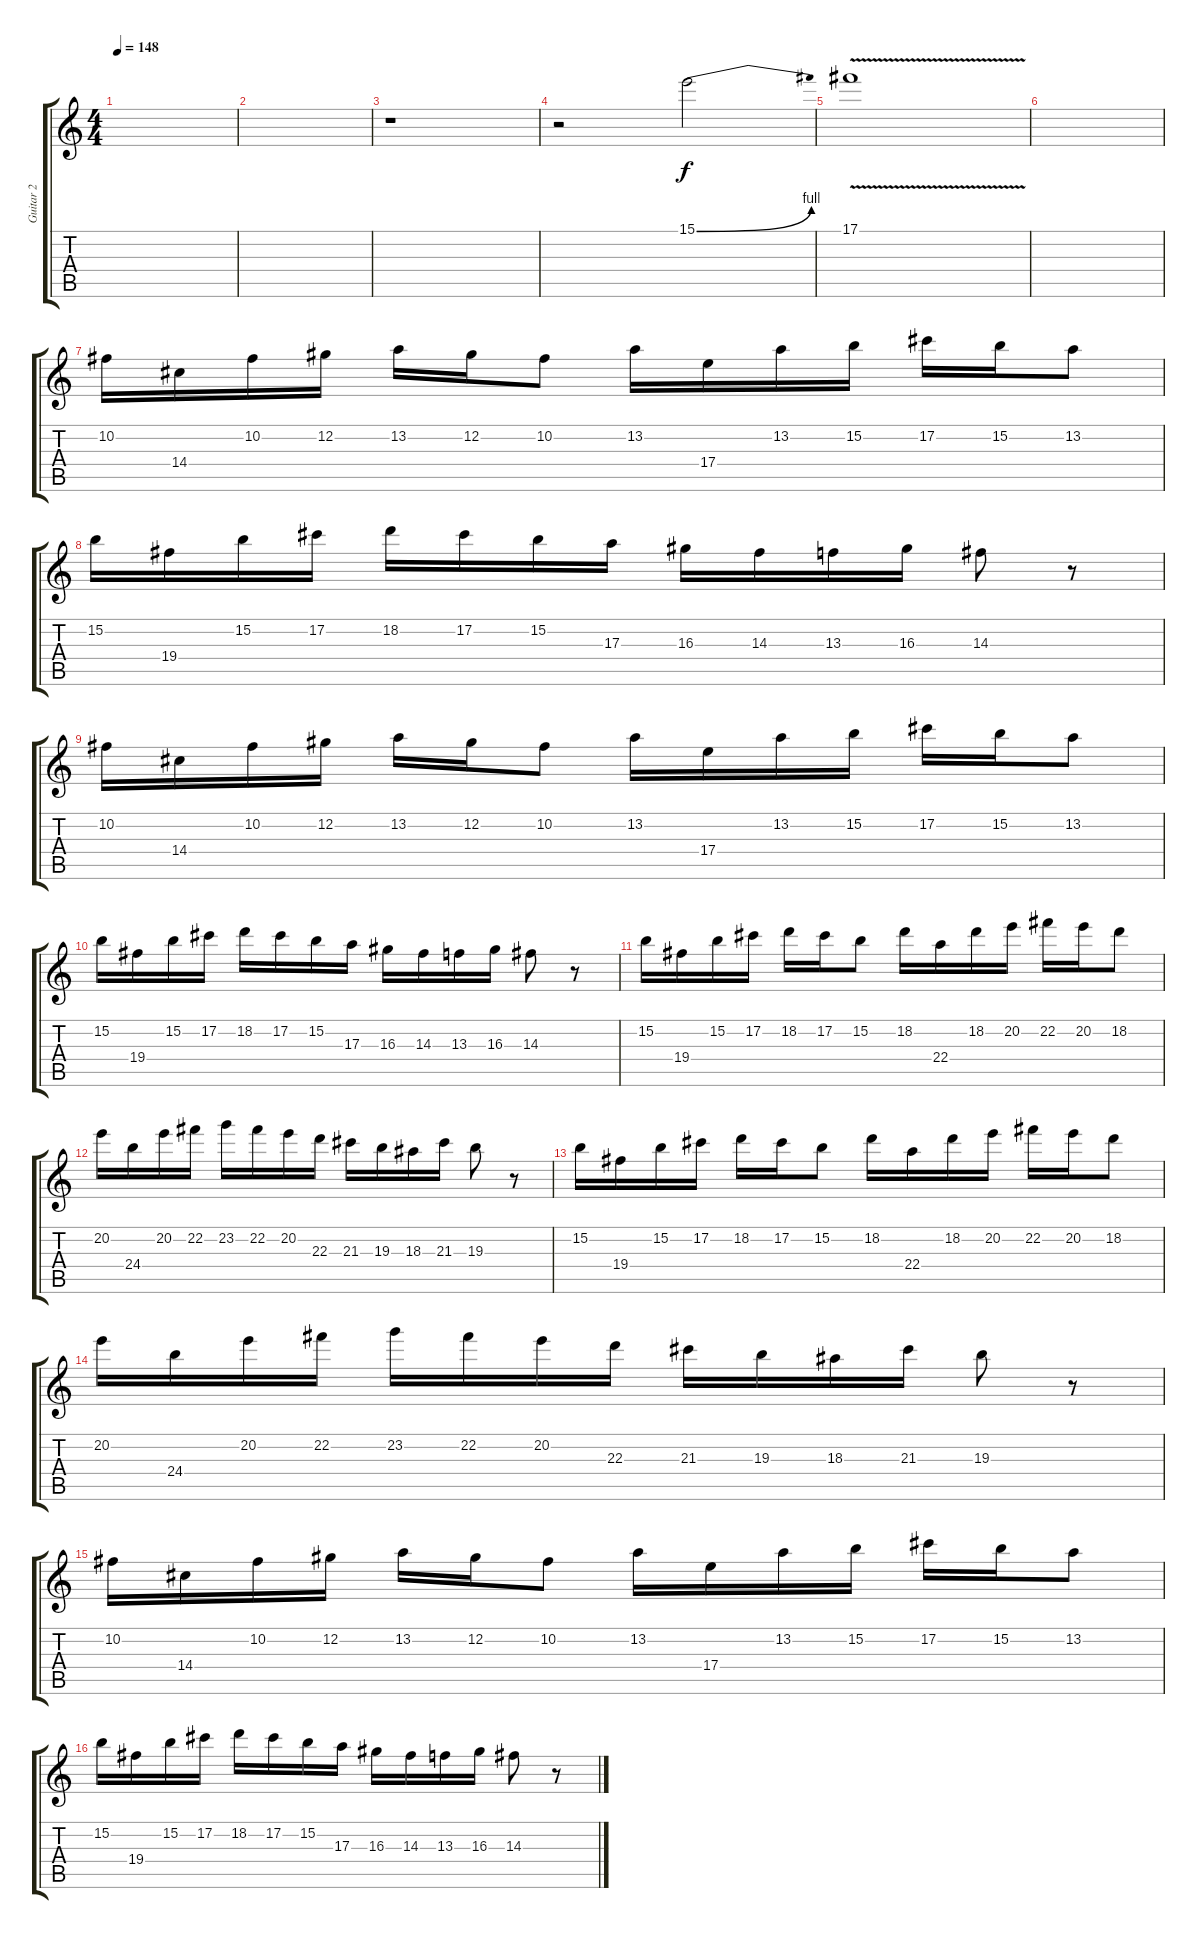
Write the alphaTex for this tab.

\track ("Guitar 2" "Guitar 2") {instrument distortionguitar}
\staff {score tabs}
\tuning (Db4 Ab3 E3 B2 Gb2 Db2) {hide}
\ts (4 4)
\tempo 148
\clef g2
\ks c
|
|
r.1 |
r.2 15.1{be (bend 0 0 60 4)}.2 |
17.1{v}.1 |
|
10.2.16 14.4.16 10.2.16 12.2.16 13.2.16 12.2.16 10.2.8 13.2.16 17.4.16 13.2.16 15.2.16 17.2.16 15.2.16 13.2.8 |
15.2.16 19.4.16 15.2.16 17.2.16 18.2.16 17.2.16 15.2.16 17.3.16 16.3.16 14.3.16 13.3.16 16.3.16 14.3.8 r.8 |
10.2.16 14.4.16 10.2.16 12.2.16 13.2.16 12.2.16 10.2.8 13.2.16 17.4.16 13.2.16 15.2.16 17.2.16 15.2.16 13.2.8 |
15.2.16 19.4.16 15.2.16 17.2.16 18.2.16 17.2.16 15.2.16 17.3.16 16.3.16 14.3.16 13.3.16 16.3.16 14.3.8 r.8 |
15.2.16 19.4.16 15.2.16 17.2.16 18.2.16 17.2.16 15.2.8 18.2.16 22.4.16 18.2.16 20.2.16 22.2.16 20.2.16 18.2.8 |
20.2.16 24.4.16 20.2.16 22.2.16 23.2.16 22.2.16 20.2.16 22.3.16 21.3.16 19.3.16 18.3.16 21.3.16 19.3.8 r.8 |
15.2.16 19.4.16 15.2.16 17.2.16 18.2.16 17.2.16 15.2.8 18.2.16 22.4.16 18.2.16 20.2.16 22.2.16 20.2.16 18.2.8 |
20.2.16 24.4.16 20.2.16 22.2.16 23.2.16 22.2.16 20.2.16 22.3.16 21.3.16 19.3.16 18.3.16 21.3.16 19.3.8 r.8 |
10.2.16 14.4.16 10.2.16 12.2.16 13.2.16 12.2.16 10.2.8 13.2.16 17.4.16 13.2.16 15.2.16 17.2.16 15.2.16 13.2.8 |
15.2.16 19.4.16 15.2.16 17.2.16 18.2.16 17.2.16 15.2.16 17.3.16 16.3.16 14.3.16 13.3.16 16.3.16 14.3.8 r.8
